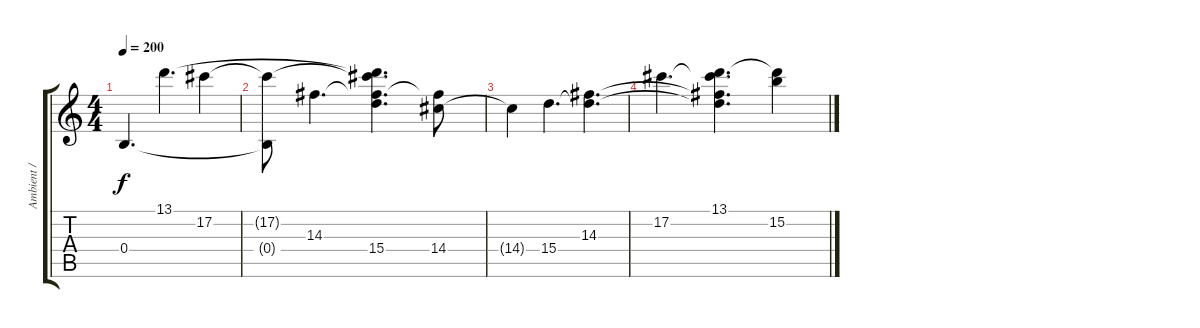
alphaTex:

\track ("Ambient / Leads" "Ambient / ") {instrument overdrivenguitar}
\staff {score tabs}
\tuning (Db4 Ab3 E3 B2 Gb2 B1) {hide}
\ts (4 4)
\tempo 200
\clef g2
\ks c
0.4.4{d dy f} 13.1.4{d} 17.2.4 |
(17.2{t} 0.4{t}).8 14.3.4{d} (13.1{t} 17.2{t} 14.3{t} 15.4).4{d} (14.3{t} 14.4).8 |
14.4{t}.4 15.4.4{d} (14.3 15.4{t}).4{d} |
17.2.4{d} (13.1 17.2{t} 14.3{t} 15.4{t}).4{d} (13.1{t} 15.2).4
